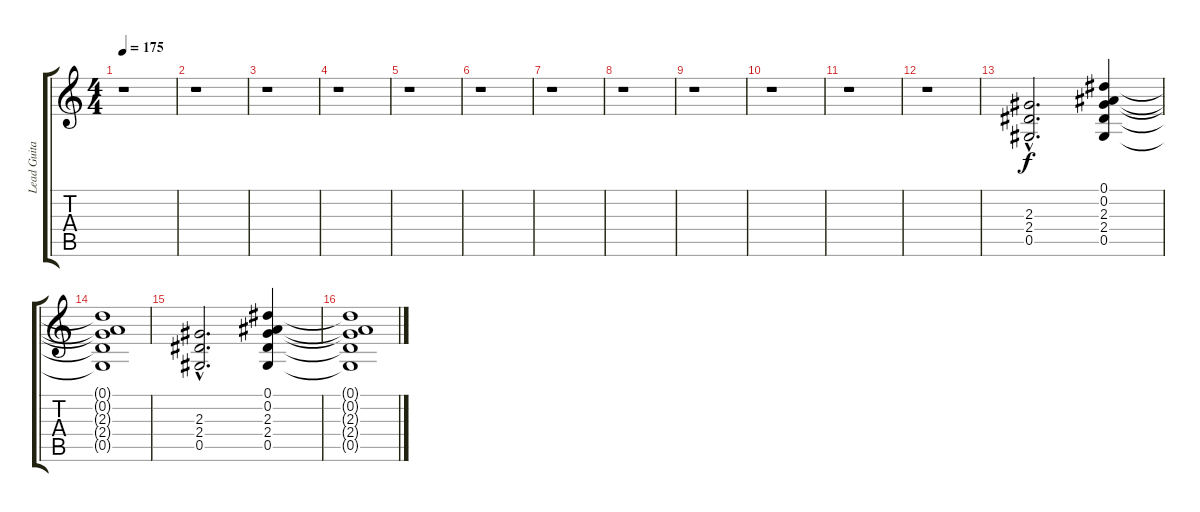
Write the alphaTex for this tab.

\track ("Lead Guitar" "Lead Guita") {instrument overdrivenguitar}
\staff {score tabs}
\tuning (Eb4 Bb3 Gb3 Db3 Ab2 Db2) {hide}
\ts (4 4)
\tempo 175
\clef g2
\ks c
r.1{dy f} |
r.1 |
r.1 |
r.1 |
r.1 |
r.1 |
r.1 |
r.1 |
r.1 |
r.1 |
r.1 |
r.1 |
(2.3{hac} 2.4{hac} 0.5{hac}).2{d volume 11} (0.1 0.2 2.3 2.4 0.5).4 |
(0.1{t} 0.2{t} 2.3{t} 2.4{t} 0.5{t}).1 |
(2.3{hac} 2.4{hac} 0.5{hac}).2{d} (0.1 0.2 2.3 2.4 0.5).4 |
(0.1{t} 0.2{t} 2.3{t} 2.4{t} 0.5{t}).1
